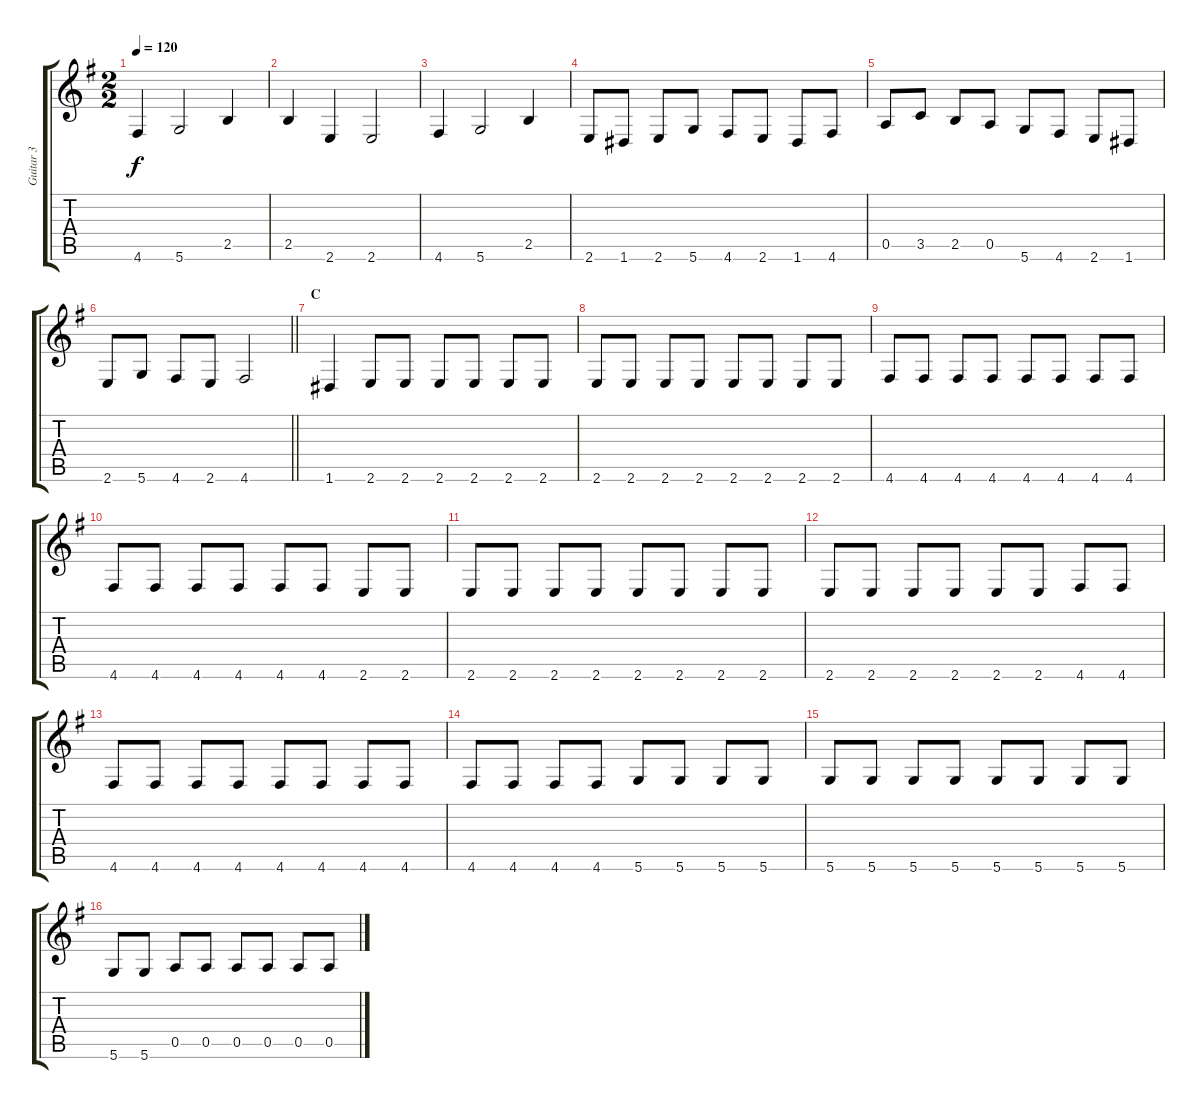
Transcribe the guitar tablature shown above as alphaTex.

\track ("Guitar 3" "Guitar 3") {instrument acousticguitarnylon}
\staff {score tabs}
\tuning (E4 B3 G3 D3 A2 D2) {hide}
\ts (2 2)
\tempo 120
\clef g2
\ks eminor
4.6.4{dy f} 5.6.2 2.5.4 |
2.5.4 2.6.4 2.6.2 |
4.6.4 5.6.2 2.5.4 |
2.6.8 1.6.8 2.6.8 5.6.8 4.6.8 2.6.8 1.6.8 4.6.8 |
0.5.8 3.5.8 2.5.8 0.5.8 5.6.8 4.6.8 2.6.8 1.6.8 |
\barLineRight lightlight
2.6.8 5.6.8 4.6.8 2.6.8 4.6.2 |
\section ("" "C")
1.6.4 2.6.8 2.6.8 2.6.8 2.6.8 2.6.8 2.6.8 |
2.6.8 2.6.8 2.6.8 2.6.8 2.6.8 2.6.8 2.6.8 2.6.8 |
4.6.8 4.6.8 4.6.8 4.6.8 4.6.8 4.6.8 4.6.8 4.6.8 |
4.6.8 4.6.8 4.6.8 4.6.8 4.6.8 4.6.8 2.6.8 2.6.8 |
2.6.8 2.6.8 2.6.8 2.6.8 2.6.8 2.6.8 2.6.8 2.6.8 |
2.6.8 2.6.8 2.6.8 2.6.8 2.6.8 2.6.8 4.6.8 4.6.8 |
4.6.8 4.6.8 4.6.8 4.6.8 4.6.8 4.6.8 4.6.8 4.6.8 |
4.6.8 4.6.8 4.6.8 4.6.8 5.6.8 5.6.8 5.6.8 5.6.8 |
5.6.8 5.6.8 5.6.8 5.6.8 5.6.8 5.6.8 5.6.8 5.6.8 |
5.6.8 5.6.8 0.5.8 0.5.8 0.5.8 0.5.8 0.5.8 0.5.8
